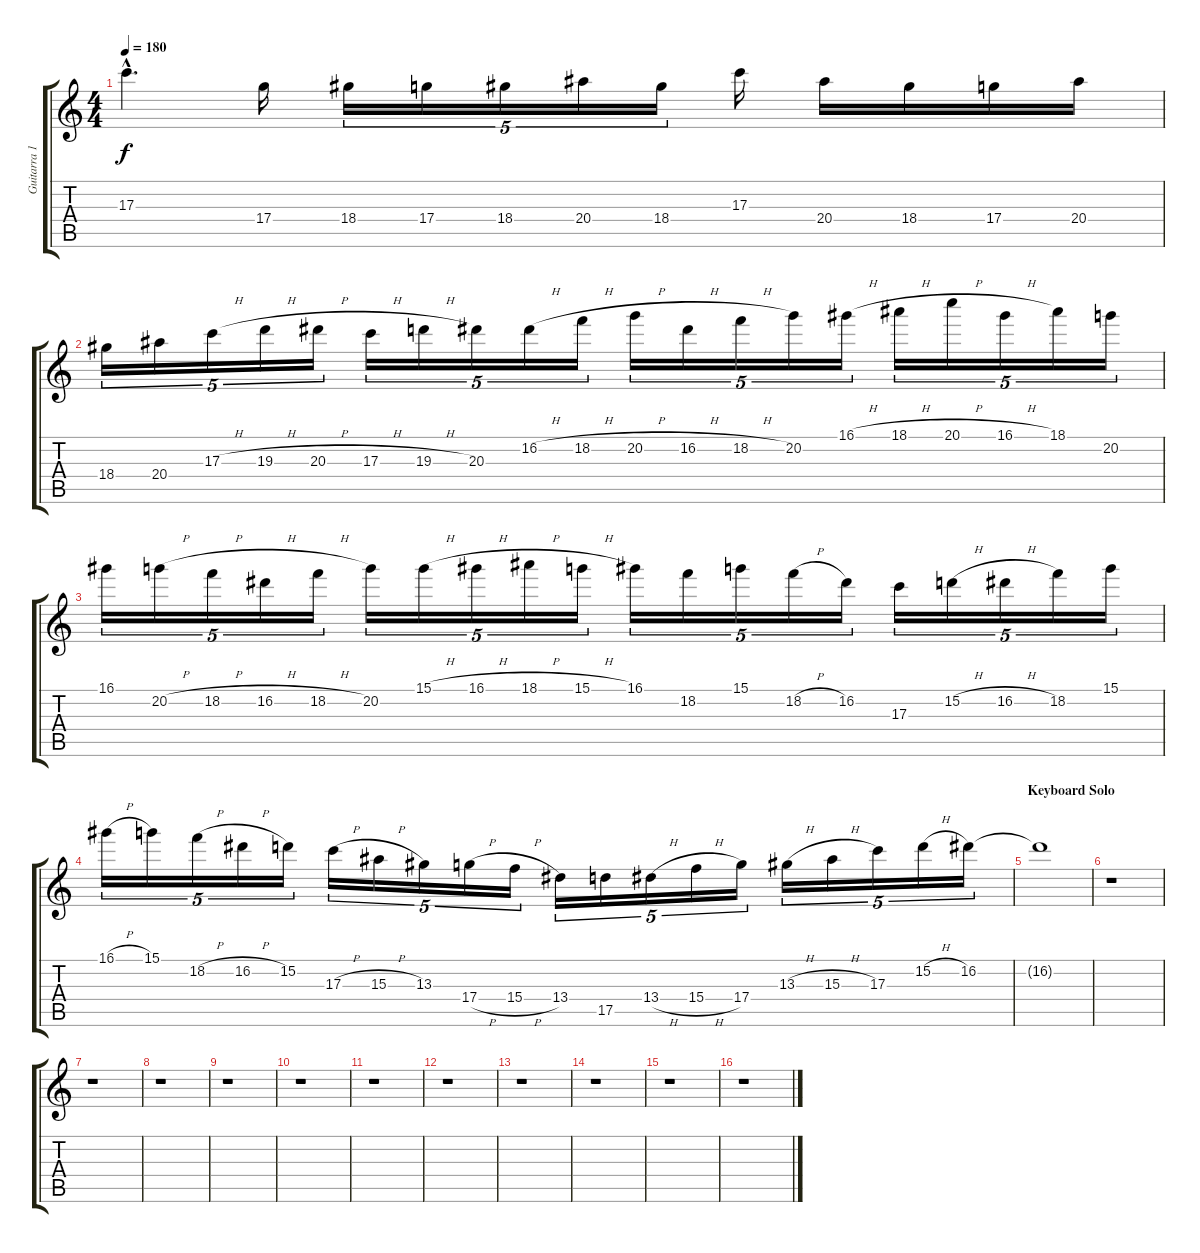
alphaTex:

\track ("Guitarra 1 (Lider 1)" "Guitarra 1") {instrument overdrivenguitar}
\staff {score tabs}
\tuning (E4 B3 G3 D3 A2 E2) {hide}
\ts (4 4)
\tempo 180
\clef g2
\ks c
17.3{hac}.4{d dy f} 17.4.16 18.4.16{tu (5 4)} 17.4.16{tu (5 4)} 18.4.16{tu (5 4)} 20.4.16{tu (5 4)} 18.4.16{tu (5 4)} 17.3.16 20.4.16 18.4.16 17.4.16 20.4.16 |
18.4.16{tu (5 4)} 20.4.16{tu (5 4)} 17.3{h}.16{tu (5 4)} 19.3{h}.16{tu (5 4)} 20.3{h}.16{tu (5 4)} 17.3{h}.16{tu (5 4)} 19.3{h}.16{tu (5 4)} 20.3.16{tu (5 4)} 16.2{h}.16{tu (5 4)} 18.2{h}.16{tu (5 4)} 20.2{h}.16{tu (5 4)} 16.2{h}.16{tu (5 4)} 18.2{h}.16{tu (5 4)} 20.2.16{tu (5 4)} 16.1{h}.16{tu (5 4)} 18.1{h}.16{tu (5 4)} 20.1{h}.16{tu (5 4)} 16.1{h}.16{tu (5 4)} 18.1.16{tu (5 4)} 20.2.16{tu (5 4)} |
16.1.16{tu (5 4)} 20.2{h}.16{tu (5 4)} 18.2{h}.16{tu (5 4)} 16.2{h}.16{tu (5 4)} 18.2{h}.16{tu (5 4)} 20.2.16{tu (5 4)} 15.1{h}.16{tu (5 4)} 16.1{h}.16{tu (5 4)} 18.1{h}.16{tu (5 4)} 15.1{h}.16{tu (5 4)} 16.1.16{tu (5 4)} 18.2.16{tu (5 4)} 15.1.16{tu (5 4)} 18.2{h}.16{tu (5 4)} 16.2.16{tu (5 4)} 17.3.16{tu (5 4)} 15.2{h}.16{tu (5 4)} 16.2{h}.16{tu (5 4)} 18.2.16{tu (5 4)} 15.1.16{tu (5 4)} |
16.1{h}.16{tu (5 4)} 15.1.16{tu (5 4)} 18.2{h}.16{tu (5 4)} 16.2{h}.16{tu (5 4)} 15.2.16{tu (5 4)} 17.3{h}.16{tu (5 4)} 15.3{h}.16{tu (5 4)} 13.3.16{tu (5 4)} 17.4{h}.16{tu (5 4)} 15.4{h}.16{tu (5 4)} 13.4.16{tu (5 4)} 17.5.16{tu (5 4)} 13.4{h}.16{tu (5 4)} 15.4{h}.16{tu (5 4)} 17.4.16{tu (5 4)} 13.3{h}.16{tu (5 4)} 15.3{h}.16{tu (5 4)} 17.3.16{tu (5 4)} 15.2{h}.16{tu (5 4)} 16.2.16{tu (5 4)} |
\section ("" "Keyboard Solo")
16.2{t}.1 |
r.1{instrument overdrivenguitar} |
r.1 |
r.1 |
r.1 |
r.1 |
r.1 |
r.1 |
r.1 |
r.1 |
r.1 |
r.1
